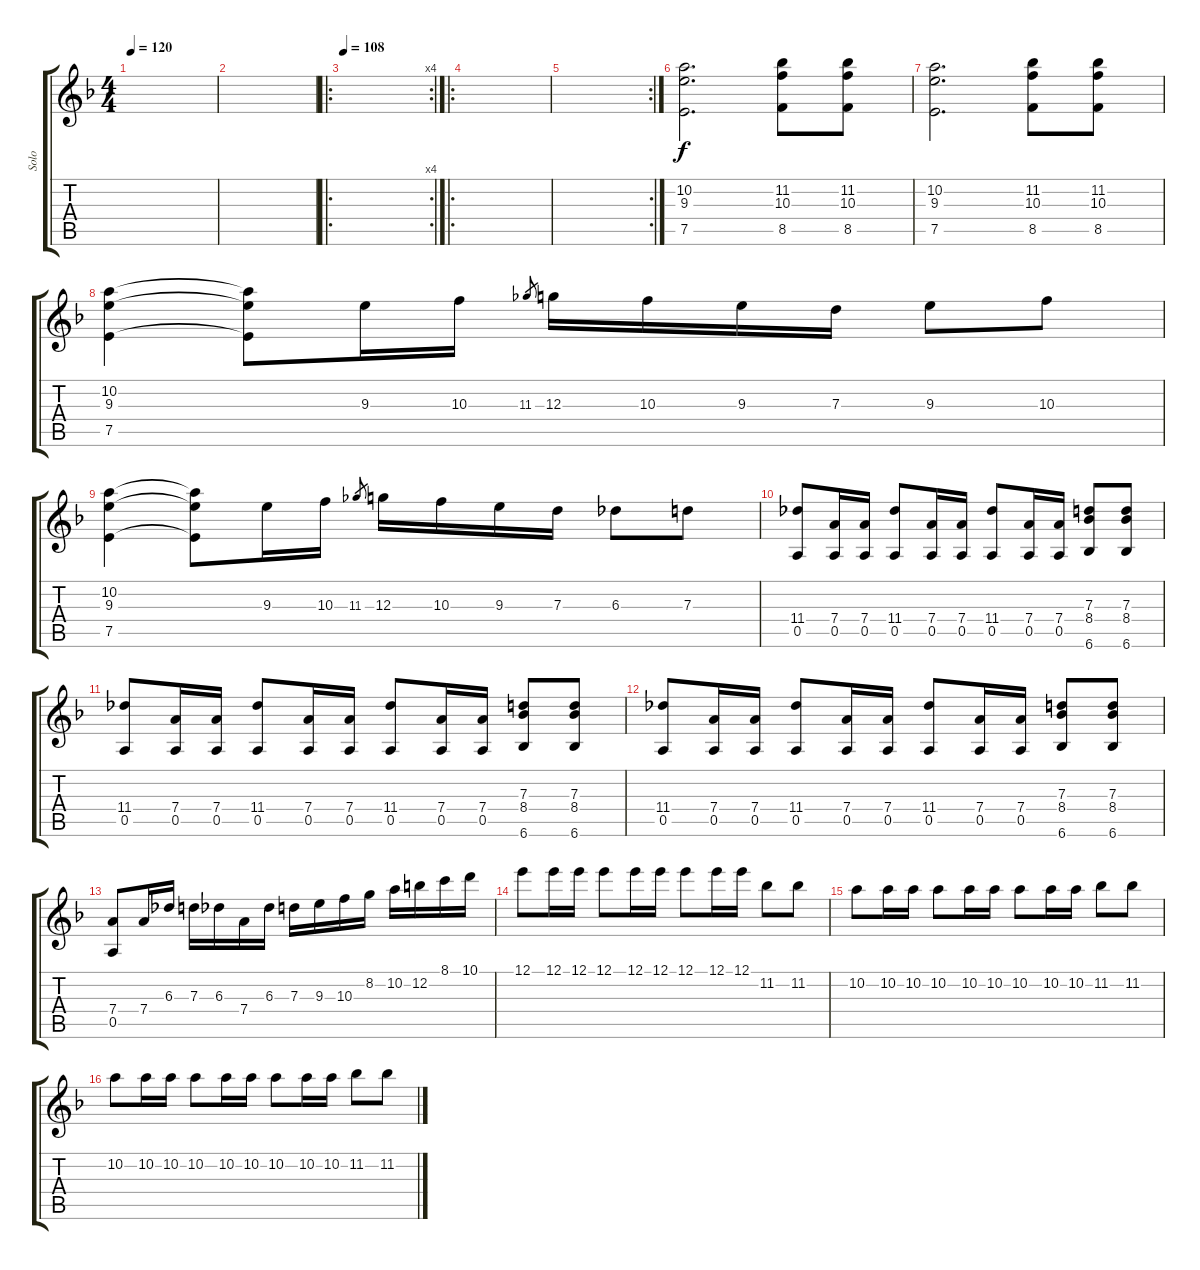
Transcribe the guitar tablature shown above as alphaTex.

\track ("Solo" "Solo") {instrument overdrivenguitar}
\staff {score tabs}
\tuning (E4 B3 G3 D3 A2 E2) {hide}
\ts (4 4)
\tempo 120
\clef g2
\ks f
|
|
\ro
\rc 4
\tempo 108
|
\ro
|
\rc 2
|
(10.2 9.3 7.5).2{d volume 10} (11.2 10.3 8.5).8 (11.2 10.3 8.5).8 |
(10.2 9.3 7.5).2{d volume 10} (11.2 10.3 8.5).8 (11.2 10.3 8.5).8 |
(10.2 9.3 7.5).4 (10.2{t} 9.3{t} 7.5{t}).8 9.3.16{volume 15} 10.3.16 11.3.8{gr} 12.3.16 10.3.16 9.3.16 7.3.16 9.3.8 10.3.8 |
(10.2 9.3 7.5).4 (10.2{t} 9.3{t} 7.5{t}).8 9.3.16 10.3.16 11.3.8{gr} 12.3.16 10.3.16 9.3.16 7.3.16 6.3.8 7.3.8 |
(11.4 0.5).8 (7.4 0.5).16 (7.4 0.5).16 (11.4 0.5).8 (7.4 0.5).16 (7.4 0.5).16 (11.4 0.5).8 (7.4 0.5).16 (7.4 0.5).16 (7.3 8.4 6.6).8 (7.3 8.4 6.6).8 |
(11.4 0.5).8 (7.4 0.5).16 (7.4 0.5).16 (11.4 0.5).8 (7.4 0.5).16 (7.4 0.5).16 (11.4 0.5).8 (7.4 0.5).16 (7.4 0.5).16 (7.3 8.4 6.6).8 (7.3 8.4 6.6).8 |
(11.4 0.5).8 (7.4 0.5).16 (7.4 0.5).16 (11.4 0.5).8 (7.4 0.5).16 (7.4 0.5).16 (11.4 0.5).8 (7.4 0.5).16 (7.4 0.5).16 (7.3 8.4 6.6).8 (7.3 8.4 6.6).8 |
(7.4 0.5).8 7.4.16 6.3.16 7.3.16 6.3.16 7.4.16 6.3.16 7.3.16 9.3.16 10.3.16 8.2.16 10.2.16 12.2.16 8.1.16 10.1.16 |
12.1.8 12.1.16 12.1.16 12.1.8 12.1.16 12.1.16 12.1.8 12.1.16 12.1.16 11.2.8 11.2.8 |
10.2.8 10.2.16 10.2.16 10.2.8 10.2.16 10.2.16 10.2.8 10.2.16 10.2.16 11.2.8 11.2.8 |
10.2.8 10.2.16 10.2.16 10.2.8 10.2.16 10.2.16 10.2.8 10.2.16 10.2.16 11.2.8 11.2.8
